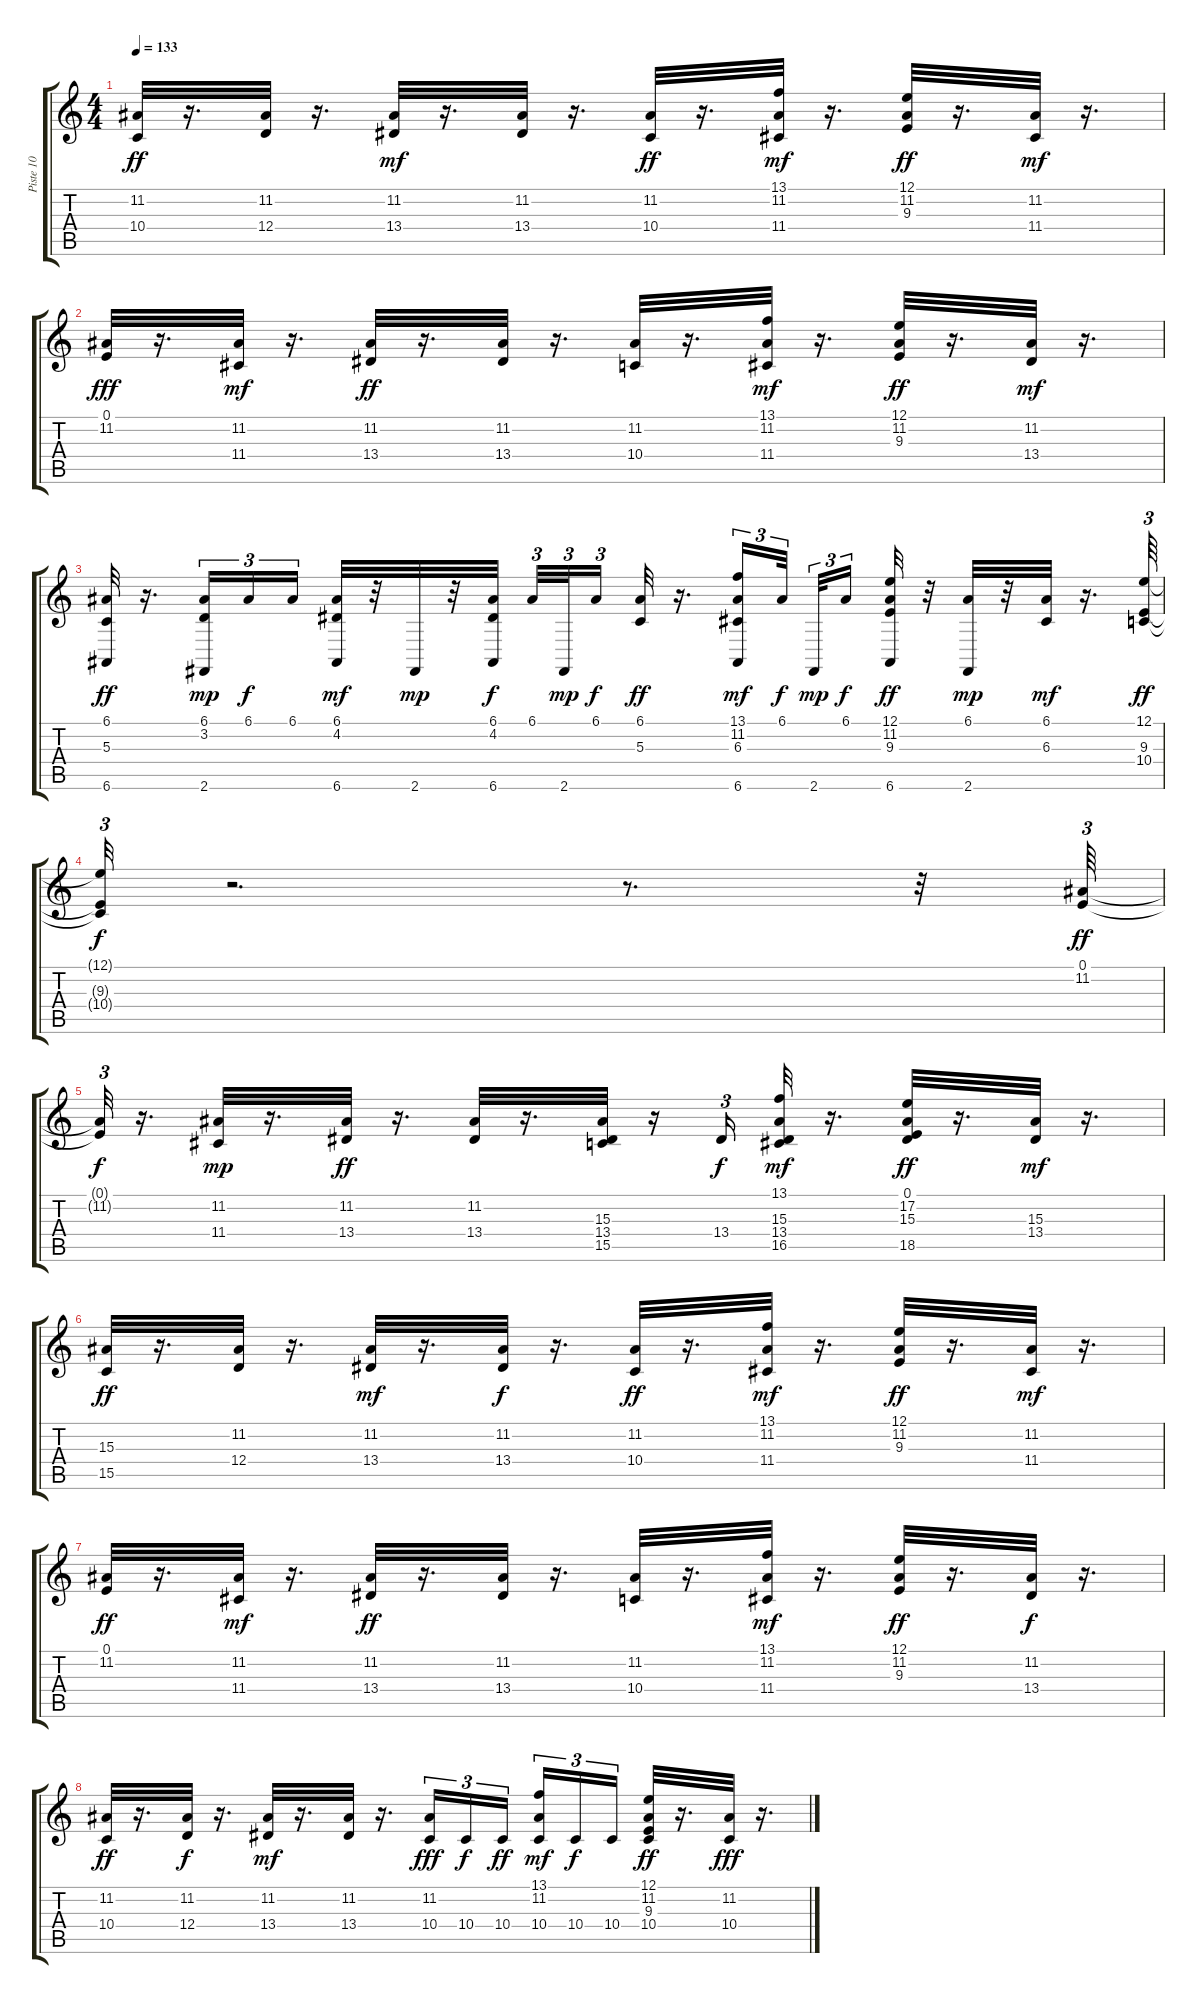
\track ("Piste 10" "Piste 10") {instrument acousticgrandpiano}
\staff {score tabs}
\tuning (E4 B3 G3 D3 A2 E2) {hide}
\ts (4 4)
\tempo 133
\clef g2
\ks c
(11.2 10.4).32{dy ff} r.16{d} (11.2 12.4).32 r.16{d} (11.2 13.4).32{dy mf} r.16{d} (11.2 13.4).32 r.16{d} (11.2 10.4).32{dy ff} r.16{d} (13.1 11.2 11.4).32{dy mf} r.16{d} (12.1 11.2 9.3).32{dy ff} r.16{d} (11.2 11.4).32{dy mf} r.16{d} |
(0.1 11.2).32{dy fff} r.16{d} (11.2 11.4).32{dy mf} r.16{d} (11.2 13.4).32{dy ff} r.16{d} (11.2 13.4).32 r.16{d} (11.2 10.4).32 r.16{d} (13.1 11.2 11.4).32{dy mf} r.16{d} (12.1 11.2 9.3).32{dy ff} r.16{d} (11.2 13.4).32{dy mf} r.16{d} |
(6.1 5.3 6.6).32{dy ff} r.16{d} (6.1 3.2 2.6).16{tu (3 2) dy mp} 6.1.16{tu (3 2) dy f} 6.1.16{tu (3 2)} (6.1 4.2 6.6).32{dy mf} r.32 2.6.32{dy mp} r.32 (6.1 4.2 6.6).32{dy f} 6.1.32{tu (3 2)} 2.6.32{tu (3 2) dy mp} 6.1.16{tu (3 2) dy f} (6.1 5.3).32{dy ff} r.16{d} (13.1 11.2 6.3 6.6).16{tu (3 2) dy mf} 6.1.32{tu (3 2) dy f} 2.6.32{tu (3 2) dy mp} 6.1.16{tu (3 2) dy f} (12.1 11.2 9.3 6.6).32{dy ff} r.32 (6.1 2.6).32{dy mp} r.32 (6.1 6.3).32{dy mf} r.16{d} (12.1 9.3 10.4).64{tu (3 2) dy ff} |
(12.1{t} 9.3{t} 10.4{t}).32{tu (3 2) dy f} r.2{d} r.8{d} r.32 (0.1 11.2).64{tu (3 2) dy ff} |
(0.1{t} 11.2{t}).32{tu (3 2) dy f} r.16{d} (11.2 11.4).32{dy mp} r.16{d} (11.2 13.4).32{dy ff} r.16{d} (11.2 13.4).32 r.16{d} (15.3 13.4 15.5).32 r.16 13.4.16{tu (3 2) dy f} (13.1 15.3 13.4 16.5).32{dy mf} r.16{d} (0.1 17.2 15.3 18.5).32{dy ff} r.16{d} (15.3 13.4).32{dy mf} r.16{d} |
(15.3 15.5).32{dy ff} r.16{d} (11.2 12.4).32 r.16{d} (11.2 13.4).32{dy mf} r.16{d} (11.2 13.4).32{dy f} r.16{d} (11.2 10.4).32{dy ff} r.16{d} (13.1 11.2 11.4).32{dy mf} r.16{d} (12.1 11.2 9.3).32{dy ff} r.16{d} (11.2 11.4).32{dy mf} r.16{d} |
(0.1 11.2).32{dy ff} r.16{d} (11.2 11.4).32{dy mf} r.16{d} (11.2 13.4).32{dy ff} r.16{d} (11.2 13.4).32 r.16{d} (11.2 10.4).32 r.16{d} (13.1 11.2 11.4).32{dy mf} r.16{d} (12.1 11.2 9.3).32{dy ff} r.16{d} (11.2 13.4).32{dy f} r.16{d} |
(11.2 10.4).32{dy ff} r.16{d} (11.2 12.4).32{dy f} r.16{d} (11.2 13.4).32{dy mf} r.16{d} (11.2 13.4).32 r.16{d} (11.2 10.4).16{tu (3 2) dy fff} 10.4.16{tu (3 2) dy f} 10.4.16{tu (3 2) dy ff} (13.1 11.2 10.4).16{tu (3 2) dy mf} 10.4.16{tu (3 2) dy f} 10.4.16{tu (3 2)} (12.1 11.2 9.3 10.4).32{dy ff} r.16{d} (11.2 10.4).32{dy fff} r.16{d}
